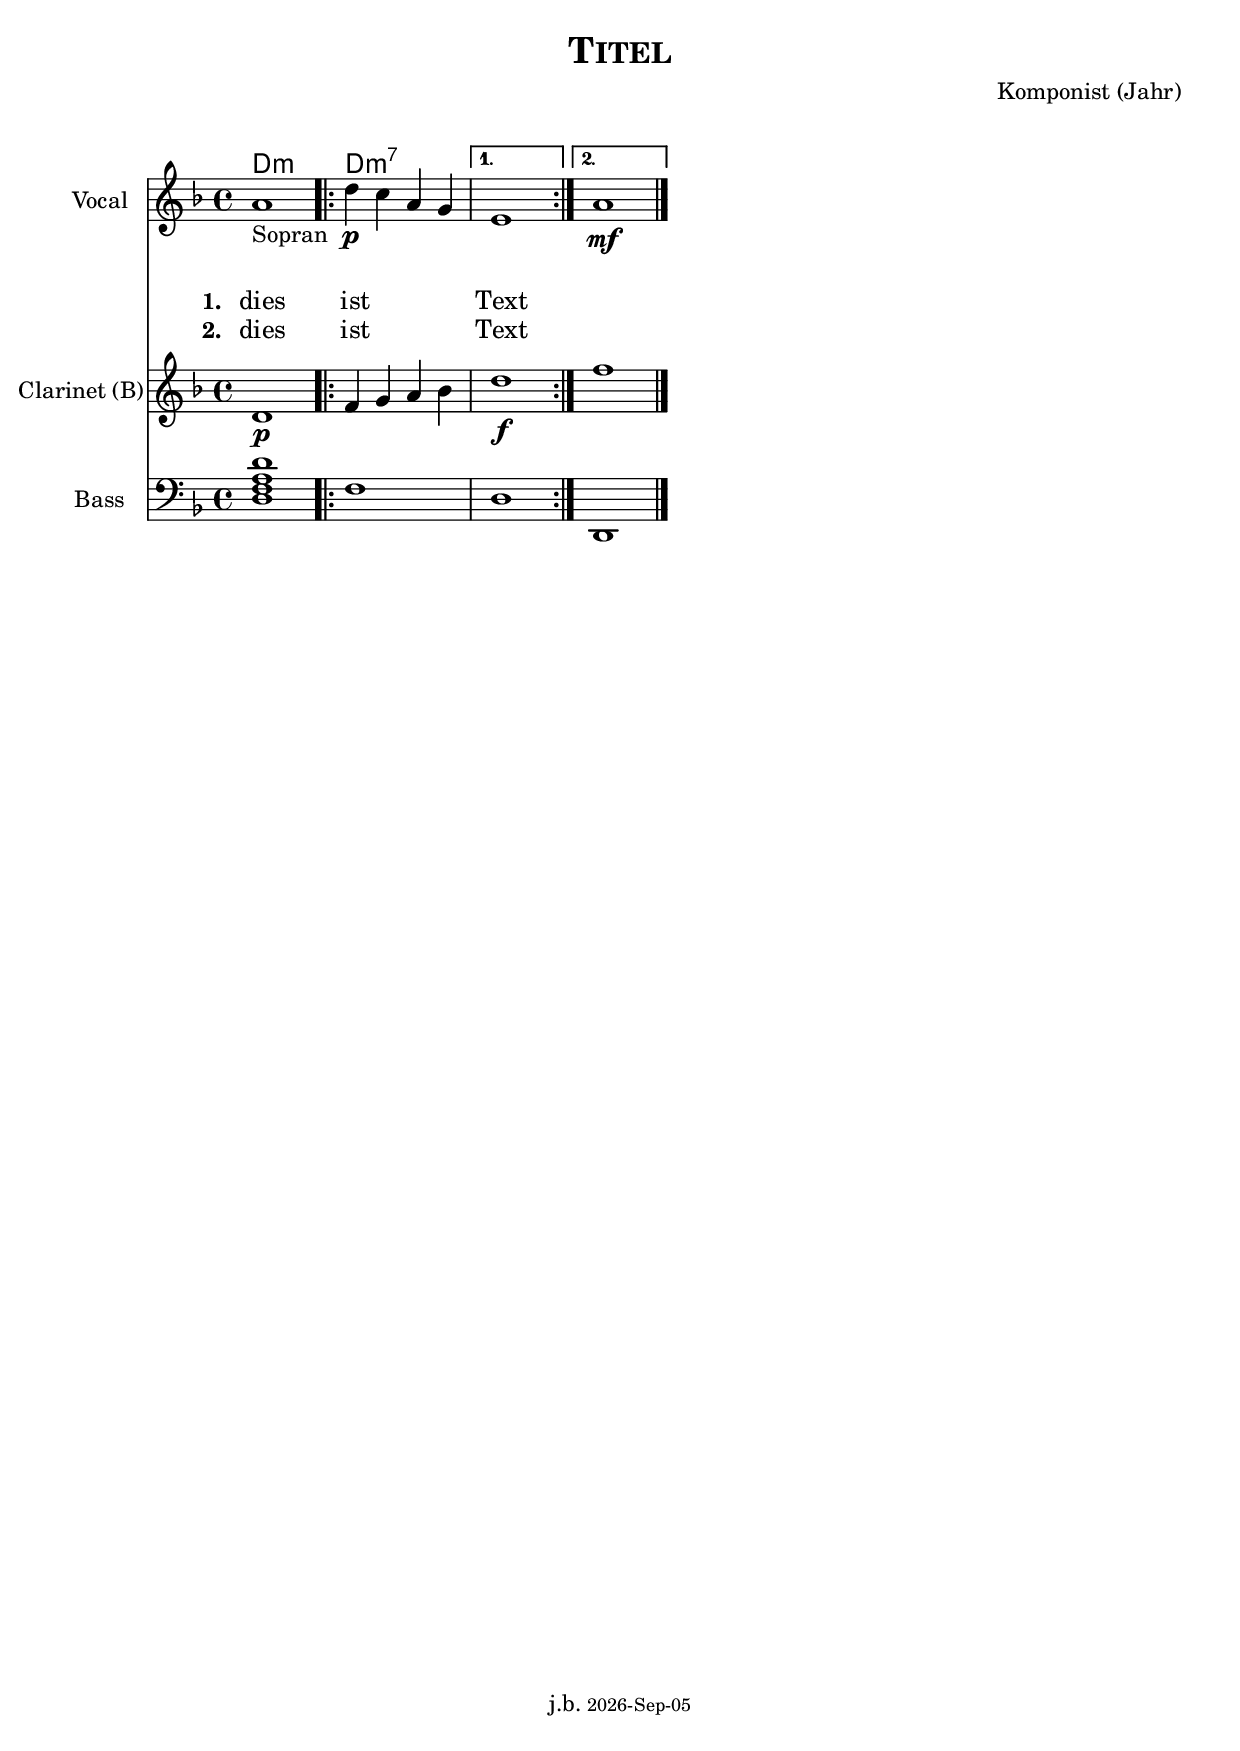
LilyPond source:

% tepmlate for a three parts Staff with lyrices and a repeat in it

\version "2.20.0"

\header {
  title = \markup \caps  {"Titel"}
  composer = "Komponist (Jahr)"
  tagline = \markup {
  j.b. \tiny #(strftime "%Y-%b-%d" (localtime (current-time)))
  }
}

global = {
  \key d \minor
  \time 4/4
}

% -- data ------------------------------------------------

melodie = {
  a1-"Sopran"
  \repeat volta 2 {
  d4\p c a g
  }
  \alternative {
     {e1}
     {a1\mf  \bar "|." }
    }
}

clarinet = {
  d1\p
  \repeat volta 2 {
  f4 g a bes  
  }
  \alternative {
     { d1 \f }
     {f}
    } 
  
}


akkordeon = {
  <d f a d>1  
  \repeat volta 2 {
    f1  
  }
  \alternative {
     { d1 }
     {d,1}
    }  
 
  
}


akkorde = \chordmode { 
    d1:m d:m7 
    }

% lyrics

stanza_one = \lyricmode 
{ 
  \set stanza = "1. "
  dies1 ist Text
}
stanza_two = \lyricmode 
{ 
  \set stanza = "2. "
  dies1 ist Text
}




% -- container ---------------------------------------------


\markup \vspace #1 % space between header and score



\score 
{

%\unfoldRepeats %commet this line in to unfold all repeats for midi generation
{
<<

  \new ChordNames
    \transpose c c     
    \akkorde
    
  \new Staff \with {
    midiInstrument = "Violin"
    instrumentName = "Vocal"
    } 
    { 
    \clef "treble"
    \transpose c c
    \relative c'' {
    \global
    \melodie
    }  
  }
  
% textstrophen
  \new Lyrics {
      \override VerticalAxisGroup.nonstaff-relatedstaff-spacing.padding = #4  %spacer before textlines
      \stanza_one
    }

  \new Lyrics {
      \override VerticalAxisGroup.nonstaff-unrelatedstaff-spacing.padding = #3 %spacer after textlines
      \stanza_two
    }

  \new Staff \with {
    midiInstrument = "Clarinet"
    instrumentName = "Clarinet (B)"
  } { 
    \clef "treble"
%    \transpose  c b  % clarinet in B  
    \relative c' {
    \global
    \clarinet
    }  
  }

  \new Staff \with {
    midiInstrument = "acoustic grand"
    instrumentName = "Bass"
  } { 
    \clef "bass"
    \transpose c c  
    \relative c {
    \global
    \akkordeon
    }  
  }

>>
} % unfoldRepeats


\layout { }
  \midi {
    \tempo 4=100
  }
} % score
